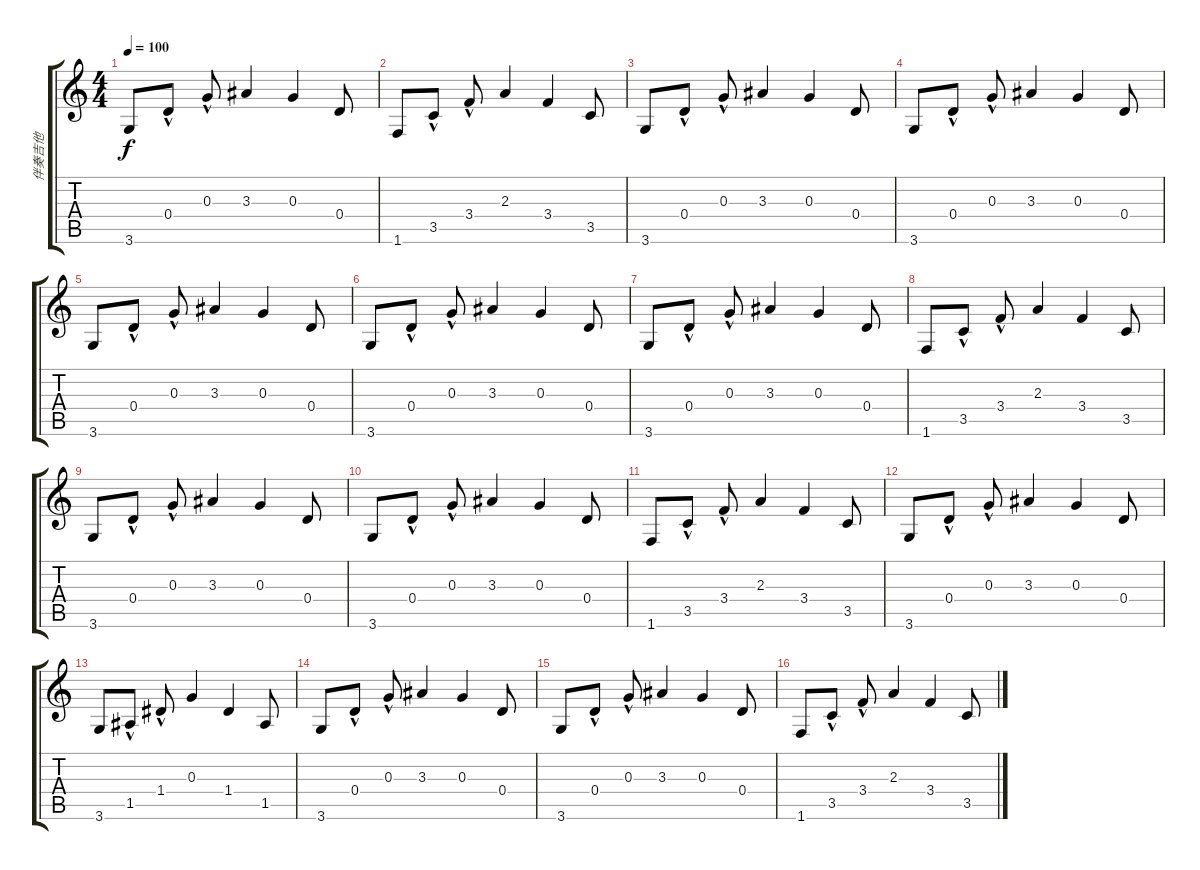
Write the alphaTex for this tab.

\track ("伴奏吉他" "伴奏吉他") {instrument acousticguitarnylon}
\staff {score tabs}
\tuning (E4 B3 G3 D3 A2 E2) {hide}
\ts (4 4)
\tempo 100
\clef g2
\ks c
3.6.8{dy f} 0.4{hac}.8 0.3{hac}.8 3.3.4 0.3.4 0.4.8 |
1.6.8 3.5{hac}.8 3.4{hac}.8 2.3.4 3.4.4 3.5.8 |
3.6.8 0.4{hac}.8 0.3{hac}.8 3.3.4 0.3.4 0.4.8 |
3.6.8 0.4{hac}.8 0.3{hac}.8 3.3.4 0.3.4 0.4.8 |
3.6.8 0.4{hac}.8 0.3{hac}.8 3.3.4 0.3.4 0.4.8 |
3.6.8 0.4{hac}.8 0.3{hac}.8 3.3.4 0.3.4 0.4.8 |
3.6.8 0.4{hac}.8 0.3{hac}.8 3.3.4 0.3.4 0.4.8 |
1.6.8 3.5{hac}.8 3.4{hac}.8 2.3.4 3.4.4 3.5.8 |
3.6.8 0.4{hac}.8 0.3{hac}.8 3.3.4 0.3.4 0.4.8 |
3.6.8 0.4{hac}.8 0.3{hac}.8 3.3.4 0.3.4 0.4.8 |
1.6.8 3.5{hac}.8 3.4{hac}.8 2.3.4 3.4.4 3.5.8 |
3.6.8 0.4{hac}.8 0.3{hac}.8 3.3.4 0.3.4 0.4.8 |
3.6.8 1.5{hac}.8 1.4{hac}.8 0.3.4 1.4.4 1.5.8 |
3.6.8 0.4{hac}.8 0.3{hac}.8 3.3.4 0.3.4 0.4.8 |
3.6.8 0.4{hac}.8 0.3{hac}.8 3.3.4 0.3.4 0.4.8 |
1.6.8 3.5{hac}.8 3.4{hac}.8 2.3.4 3.4.4 3.5.8
